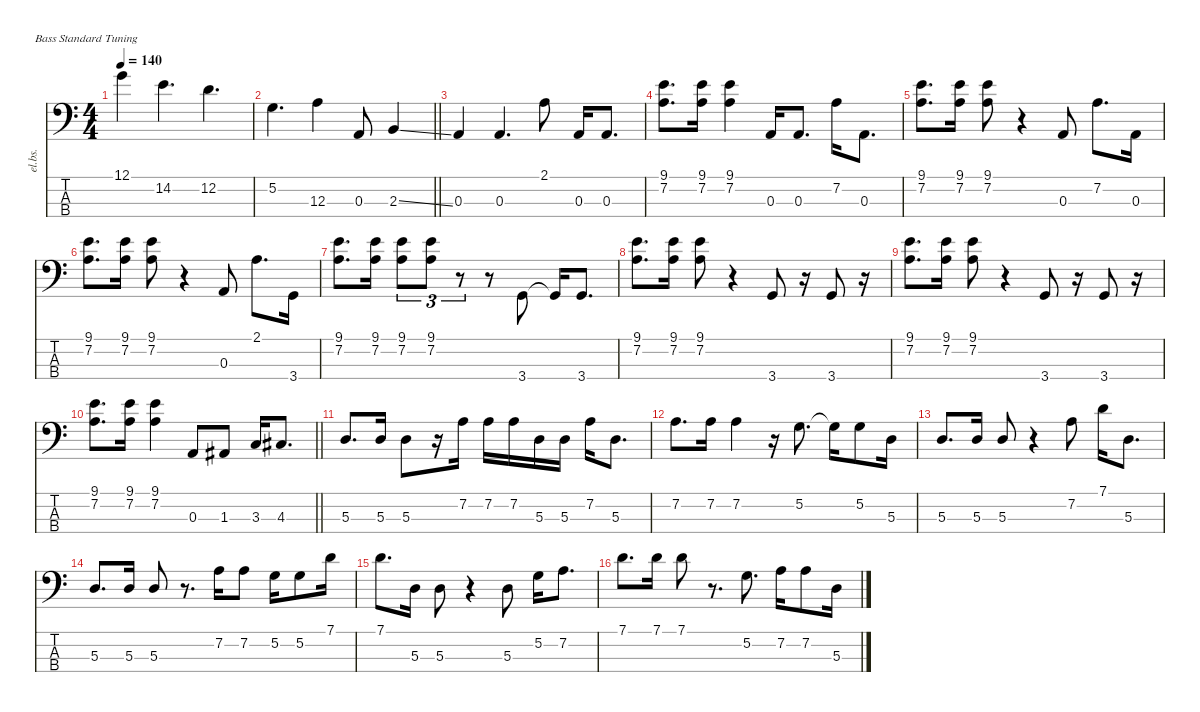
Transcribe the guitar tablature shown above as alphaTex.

\defaultSystemsLayout 4
\hideDynamics
\bracketExtendMode nobrackets
\otherSystemsTrackNameOrientation horizontal
\track ("Bass" "el.bs.") {defaultSystemsLayout 4 instrument electricbassfinger}
\staff {score tabs}
\tuning (G2 D2 A1 E1)
\ts (4 4)
\tempo 140
\clef f4
\ks c
12.1{t}.4{dy f beam Down} 14.2.4{d beam Down} 12.2.4{d beam Down} |
\barLineRight lightlight
5.2.4{d beam Down} 12.3.4{beam Down} 0.3.8{beam Up} 2.3{ss}.4{beam Up} |
0.3.4{beam Up} 0.3.4{d beam Up} 2.1.8{beam Down} 0.3.16{beam Up} 0.3.8{d beam Up} |
(9.1 7.2).8{d beam Down} (9.1 7.2).16{beam Down} (9.1 7.2).4{beam Down} 0.3.16{beam Up} 0.3.8{d beam Up} 7.2.16{beam Down} 0.3.8{d beam Down} |
(9.1 7.2).8{d beam Down} (9.1 7.2).16{beam Down} (9.1 7.2).8{beam Down} r.4{beam Down} 0.3.8{beam Up} 7.2.8{d beam Down} 0.3.16{beam Down} |
(9.1 7.2).8{d beam Down} (9.1 7.2).16{beam Down} (9.1 7.2).8{beam Down} r.4{beam Down} 0.3.8{beam Up} 2.1.8{d beam Down} 3.4.16{beam Down} |
(9.1 7.2).8{d beam Down} (9.1 7.2).16{beam Down} (9.1 7.2).8{tu (3 2) beam Down} (9.1 7.2).8{tu (3 2) beam Down} r.8{tu (3 2) beam Down} r.8{beam Down} 3.4.8{beam Up} 3.4{t}.16{beam Up} 3.4.8{d beam Up} |
(9.1 7.2).8{d beam Down} (9.1 7.2).16{beam Down} (9.1 7.2).8{beam Down} r.4{beam Down} 3.4.8{beam Up} r.16{beam Up} 3.4.8{beam Up} r.16{beam Up} |
(9.1 7.2).8{d beam Down} (9.1 7.2).16{beam Down} (9.1 7.2).8{beam Down} r.4{beam Down} 3.4.8{beam Up} r.16{beam Up} 3.4.8{beam Up} r.16{beam Up} |
\barLineRight lightlight
(9.1 7.2).8{d beam Down} (9.1 7.2).16{beam Down} (9.1 7.2).4{beam Down} 0.3.8{beam Up} 1.3{acc #}.8{beam Up} 3.3.16{beam Up} 4.3{acc #}.8{d beam Up} |
5.3.8{d beam Up} 5.3.16{beam Up} 5.3.8{beam Down} r.16{beam Down} 7.2.16{beam Down} 7.2.16{beam Down} 7.2.16{beam Down} 5.3.16{beam Down} 5.3.16{beam Down} 7.2.16{beam Down} 5.3.8{d beam Down} |
7.2.8{d beam Down} 7.2.16{beam Down} 7.2.4{beam Down} r.16{beam Down} 5.2.8{d beam Down} 5.2{t}.16{beam Down} 5.2.8{beam Down} 5.3.16{beam Down} |
5.3.8{d beam Up} 5.3.16{beam Up} 5.3.8{beam Up} r.4{beam Up} 7.2.8{beam Down} 7.1.16{beam Down} 5.3.8{d beam Down} |
5.3.8{d beam Up} 5.3.16{beam Up} 5.3.8{beam Up} r.8{d beam Up} 7.2.16{beam Down} 7.2.8{beam Down} 5.2.16{beam Down} 5.2.8{beam Down} 7.1.16{beam Down} |
7.1.8{d beam Down} 5.3.16{beam Down} 5.3.8{beam Down} r.4{beam Down} 5.3.8{beam Down} 5.2.16{beam Down} 7.2.8{d beam Down} |
7.1.8{d beam Down} 7.1.16{beam Down} 7.1.8{beam Down} r.8{d beam Down} 5.2.8{d beam Down} 7.2.16{beam Down} 7.2.8{beam Down} 5.3.16{beam Down}
